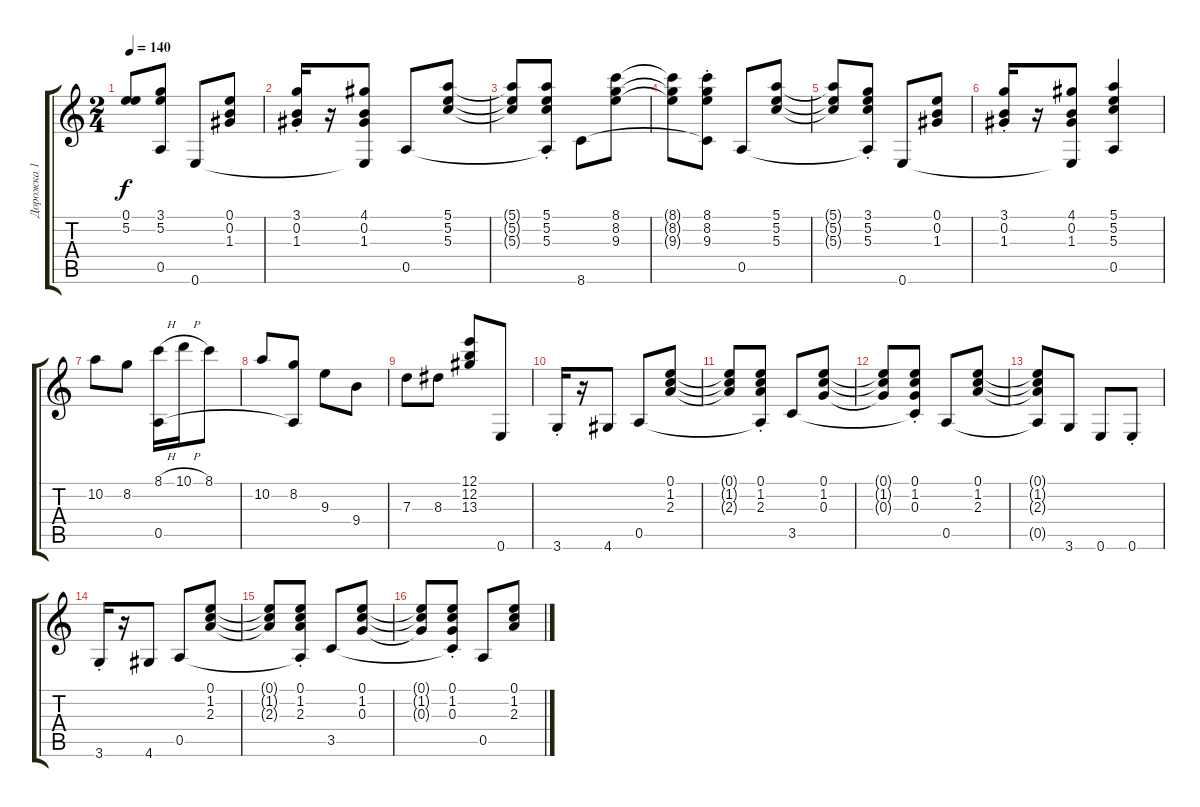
\track ("Дорожка 1" "Дорожка 1") {instrument acousticguitarnylon}
\staff {score tabs}
\tuning (E4 B3 G3 D3 A2 E2) {hide}
\ts (2 4)
\tempo 140
\clef g2
\ks aminor
(0.1 5.2).8{dy f} (3.1 5.2 0.5{t}).8 0.6.8 (0.1 0.2 1.3).8 |
(3.1{st} 0.2{st} 1.3{st}).16 r.16 (4.1 0.2 1.3 0.6{t}).8 0.5.8 (5.1 5.2 5.3).8 |
(5.1{t} 5.2{t} 5.3{t}).8 (5.1{st} 5.2{st} 5.3{st} 0.5{t}).8 8.6.8 (8.1 8.2 9.3).8 |
(8.1{t} 8.2{t} 9.3{t}).8 (8.1{st} 8.2{st} 9.3{st} 8.6{t}).8 0.5.8 (5.1 5.2 5.3).8 |
(5.1{t} 5.2{t} 5.3{t}).8 (3.1{st} 5.2{st} 5.3{st} 0.5{t}).8 0.6.8 (0.1 0.2 1.3).8 |
(3.1{st} 0.2{st} 1.3{st}).16 r.16 (4.1 0.2 1.3 0.6{t}).8 (5.1 5.2 5.3 0.5).4 |
10.2.8 8.2.8 (8.1{h} 0.5).16 10.1{h}.16 8.1.8 |
10.2.8 (8.2 0.5{t}).8 9.3.8 9.4.8 |
7.3.8 8.3.8 (12.1 12.2 13.3).8 0.6.8 |
3.6{st}.16 r.16 4.6.8 0.5.8 (0.1 1.2 2.3).8 |
(0.1{t} 1.2{t} 2.3{t}).8 (0.1{st} 1.2{st} 2.3{st} 0.5{t}).8 3.5.8 (0.1 1.2 0.3).8 |
(0.1{t} 1.2{t} 0.3{t}).8 (0.1{st} 1.2{st} 0.3{st} 3.5{t}).8 0.5.8 (0.1 1.2 2.3).8 |
(0.1{t} 1.2{t} 2.3{t} 0.5{t}).8 3.6.8 0.6.8 0.6{st}.8 |
3.6{st}.16 r.16 4.6.8 0.5.8 (0.1 1.2 2.3).8 |
(0.1{t} 1.2{t} 2.3{t}).8 (0.1{st} 1.2{st} 2.3{st} 0.5{t}).8 3.5.8 (0.1 1.2 0.3).8 |
(0.1{t} 1.2{t} 0.3{t}).8 (0.1{st} 1.2{st} 0.3{st} 3.5{t}).8 0.5.8 (0.1 1.2 2.3).8
